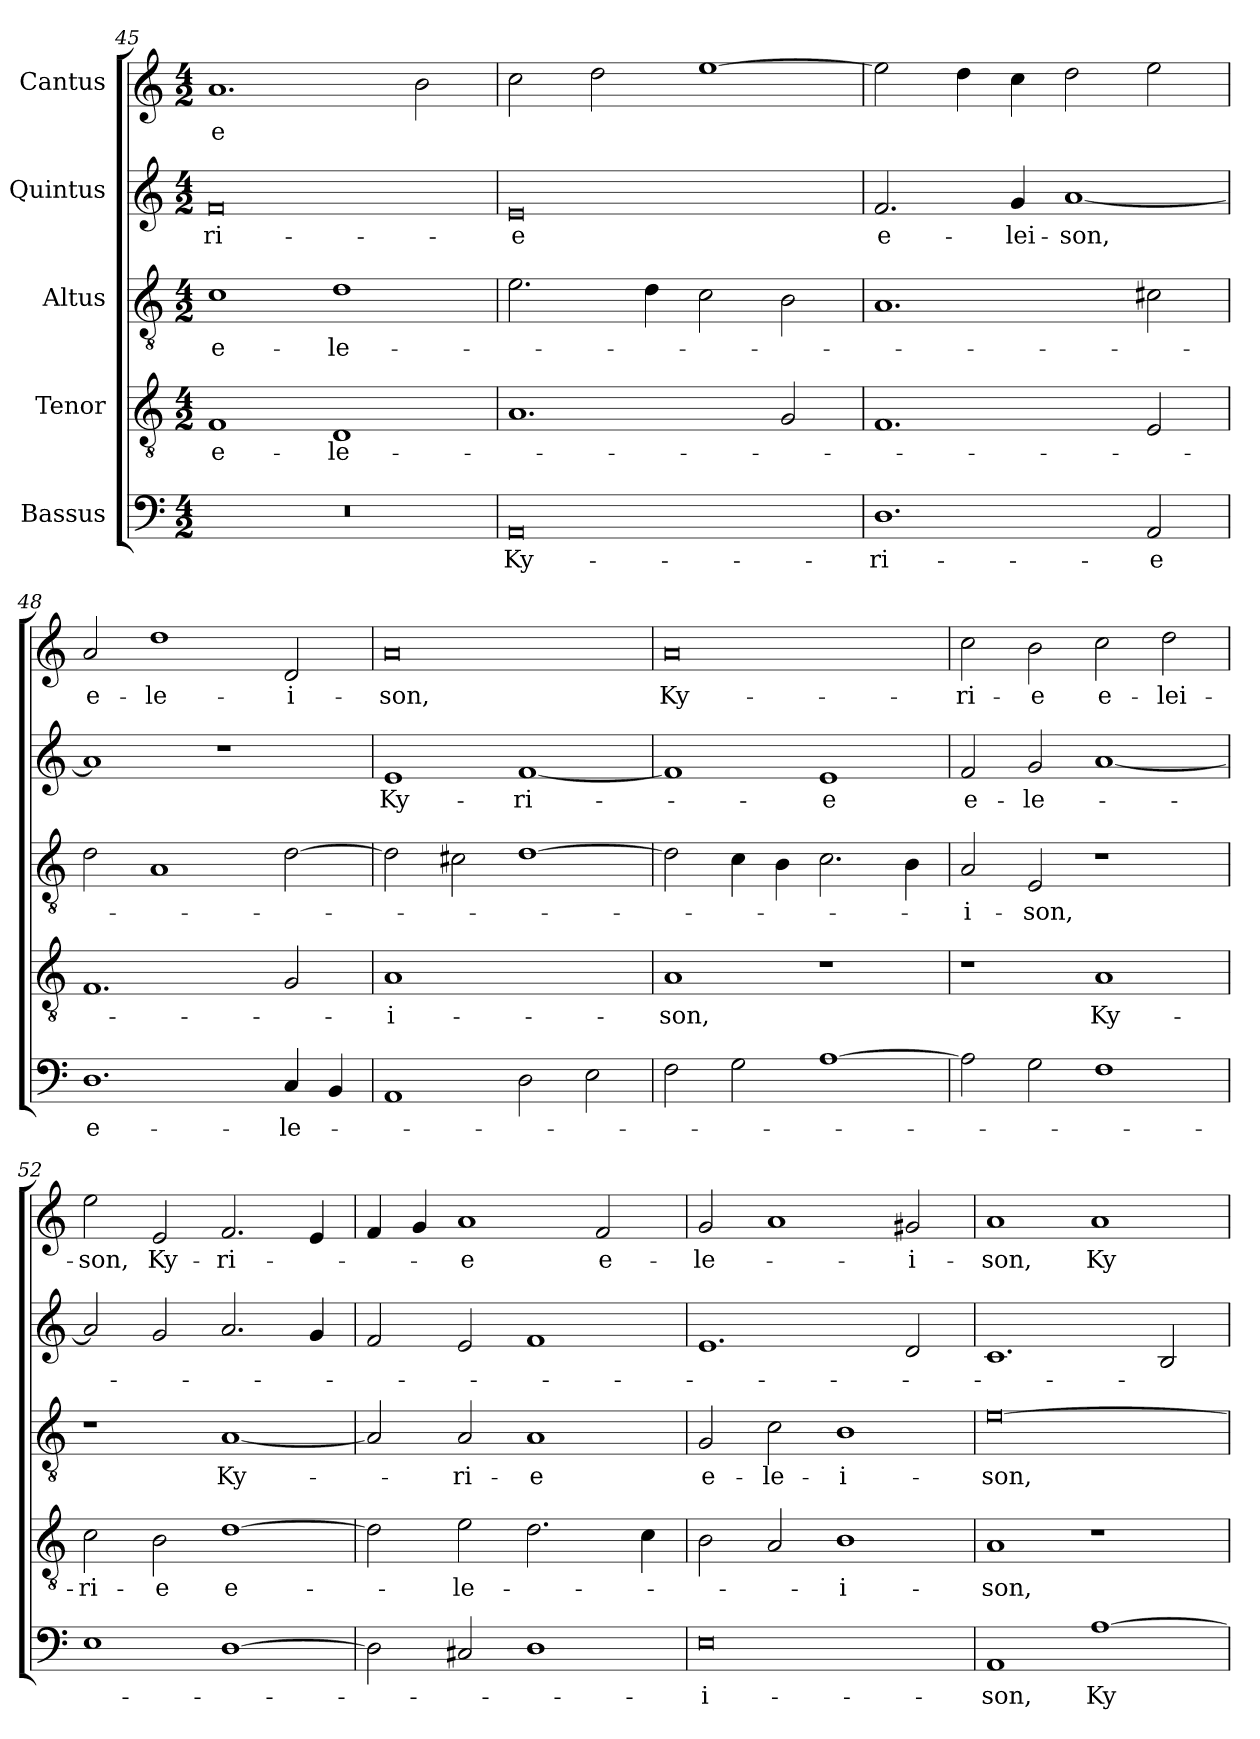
**kern	**text	**kern	**text	**kern	**text	**kern	**text	**kern	**text
*part5	*part5	*part4	*part4	*part3	*part3	*part2	*part2	*part1	*part1
*staff5	*staff5	*staff4	*staff4	*staff3	*staff3	*staff2	*staff2	*staff1	*staff1
*I"Bassus	*	*I"Tenor	*	*I"Altus	*	*I"Quintus	*	*I"Cantus	*
*clefF4	*	*clefGv2	*	*clefGv2	*	*clefG2	*	*clefG2	*
*k[]	*	*k[]	*	*k[]	*	*k[]	*	*k[]	*
*M4/2	*	*M4/2	*	*M4/2	*	*M4/2	*	*M4/2	*
=45	=45	=45	=45	=45	=45	=45	=45	=45	=45
0r	.	1F/	e-	1c\	e-	0f/	-ri-	1.a/	-e
.	.	1D/	-le-	1d\	-le-	.	.	.	.
.	.	.	.	.	.	.	.	2b\	.
=46	=46	=46	=46	=46	=46	=46	=46	=46	=46
0AA/	Ky-	1.A/	.	2.e\	.	0e/	-e	2cc\	.
.	.	.	.	.	.	.	.	2dd\	.
.	.	.	.	4d\	.	.	.	.	.
.	.	.	.	2c\	.	.	.	[1ee\	.
.	.	2G/	.	2B\	.	.	.	.	.
=47	=47	=47	=47	=47	=47	=47	=47	=47	=47
1.D\	-ri-	1.F/	.	1.A/	.	2.f/	e-	2ee\]	.
.	.	.	.	.	.	.	.	4dd\	.
.	.	.	.	.	.	4g/	-lei-	4cc\	.
.	.	.	.	.	.	[1a/	-son,	2dd\	.
2AA/	-e	2E/	.	2c#X\	.	.	.	2ee\	.
=48	=48	=48	=48	=48	=48	=48	=48	=48	=48
1.D\	e-	1.F/	.	2d\	.	1a/]	.	2a/	e-
.	.	.	.	1A/	.	.	.	1dd\	-le-
.	.	.	.	.	.	1r	.	.	.
4C/	-le-	2G/	.	[2d\	.	.	.	2d/	-i-
4BB/	.	.	.	.	.	.	.	.	.
=49	=49	=49	=49	=49	=49	=49	=49	=49	=49
1AA/	.	1A/	-i-	2d\]	.	1e/	Ky-	0a/	-son,
.	.	.	.	2c#X\	.	.	.	.	.
2D\	.	1ryy	.	[1d\	.	[1f/	-ri-	.	.
2E\	.	.	.	.	.	.	.	.	.
=50	=50	=50	=50	=50	=50	=50	=50	=50	=50
2F\	.	1A/	-son,	2d\]	.	1f/]	.	0a/	Ky-
2G\	.	.	.	4c\	.	.	.	.	.
.	.	.	.	4B\	.	.	.	.	.
[1A\	.	1r	.	2.c\	.	1e/	-e	.	.
.	.	.	.	4B\	.	.	.	.	.
=51	=51	=51	=51	=51	=51	=51	=51	=51	=51
2A\]	.	1r	.	2A/	-i-	2f/	e-	2cc\	-ri-
2G\	.	.	.	2E/	-son,	2g/	-le-	2b\	-e
1F\	.	1A/	Ky-	1r	.	[1a/	.	2cc\	e-
.	.	.	.	.	.	.	.	2dd\	-lei-
=52	=52	=52	=52	=52	=52	=52	=52	=52	=52
1E\	.	2c\	-ri-	1r	.	2a/]	.	2ee\	-son,
.	.	2B\	-e	.	.	2g/	.	2e/	Ky-
[1D\	.	[1d\	e-	[1A/	Ky-	2.a/	.	2.f/	-ri-
.	.	.	.	.	.	4g/	.	4e/	.
=53	=53	=53	=53	=53	=53	=53	=53	=53	=53
2D\]	.	2d\]	.	2A/]	.	2f/	.	4f/	.
.	.	.	.	.	.	.	.	4g/	.
2C#X/	.	2e\	-le-	2A/	-ri-	2e/	.	1a/	-e
1D\	.	2.d\	.	1A/	-e	1f/	.	.	.
.	.	.	.	.	.	.	.	2f/	e-
.	.	4c\	.	.	.	.	.	.	.
=54	=54	=54	=54	=54	=54	=54	=54	=54	=54
0E\	-i-	2B\	.	2G/	e-	1.e/	.	2g/	-le-
.	.	2A/	.	2c\	-le-	.	.	1a/	.
.	.	1B\	-i-	1B\	-i-	.	.	.	.
.	.	.	.	.	.	2d/	.	2g#X/	-i-
=55	=55	=55	=55	=55	=55	=55	=55	=55	=55
1AA/	-son,	1A/	-son,	[0e\	-son,	1.c/	.	1a/	-son,
[1A\	Ky-	1r	.	.	.	.	.	1a/	Ky-
.	.	.	.	.	.	2B/	.	.	.
=	=	=	=	=	=	=	=	=	=
*-	*-	*-	*-	*-	*-	*-	*-	*-	*-
